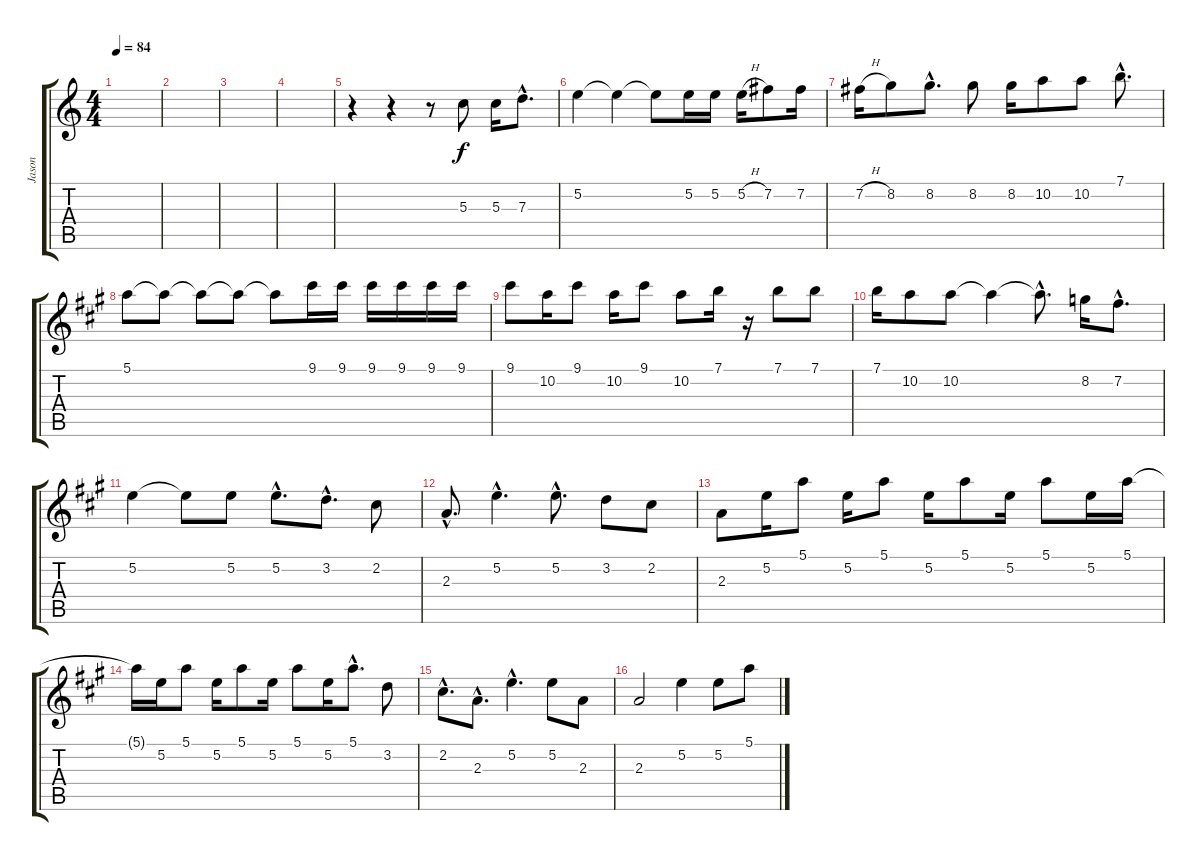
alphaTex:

\track ("Jason" "Jason") {instrument overdrivenguitar}
\staff {score tabs}
\tuning (E4 B3 G3 D3 A2 E2) {hide}
\ts (4 4)
\tempo 84
\clef g2
\ks c
|
|
|
|
r.4{volume 0} r.4 r.8 5.3.8{volume 16} 5.3.16 7.3{hac}.8{d} |
5.2.4 5.2{t}.4 5.2{t}.8 5.2.16 5.2.16 5.2{h}.16 7.2.8 7.2.16 |
7.2{h}.16 8.2.8 8.2{hac}.8{d} 8.2.8 8.2.16 10.2.8 10.2.8 7.1{hac}.8{d} |
\ks a
5.1.8 5.1{t}.8 5.1{t}.8 5.1{t}.8 5.1{t}.8 9.1.16 9.1.16 9.1.16 9.1.16 9.1.16 9.1.16 |
9.1.8 10.2.16 9.1.8 10.2.16 9.1.8 10.2.8 7.1.16 r.16 7.1.8 7.1.8 |
7.1.16 10.2.8 10.2.8 10.2{t}.4 10.2{hac t}.8{d} 8.2.16 7.2{hac}.8{d} |
5.2.4 5.2{t}.8 5.2.8 5.2{hac}.8{d} 3.2{hac}.8{d} 2.2.8 |
2.3{hac}.8{d} 5.2{hac}.4{d} 5.2{hac}.8{d} 3.2.8 2.2.8 |
2.3.8 5.2.16 5.1.8 5.2.16 5.1.8 5.2.16 5.1.8 5.2.16 5.1.8 5.2.16 5.1.16 |
5.1{t}.16 5.2.16 5.1.8 5.2.16 5.1.8 5.2.16 5.1.8 5.2.16 5.1{hac}.8{d} 3.2.8 |
2.2{hac}.8{d} 2.3{hac}.8{d} 5.2{hac}.4{d} 5.2.8 2.3.8 |
2.3.2 5.2.4 5.2.8 5.1.8
